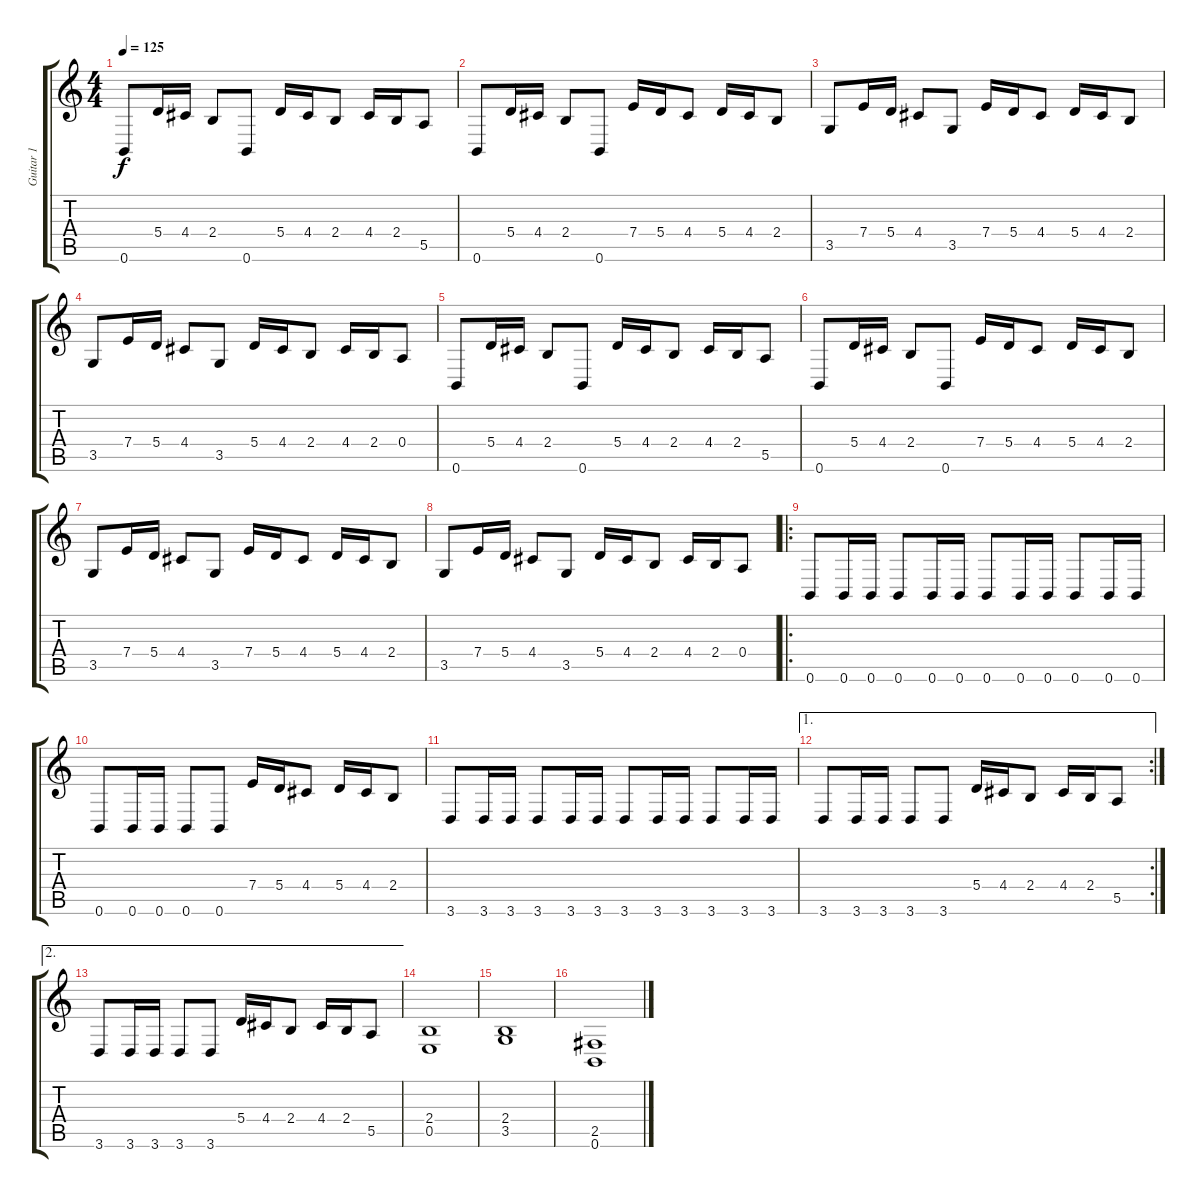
\track ("Guitar 1" "Guitar 1") {instrument distortionguitar}
\staff {score tabs}
\tuning (B3 Gb3 D3 A2 E2 B1) {hide}
\ts (4 4)
\tempo 125
\clef g2
\ks c
0.6.8{dy f} 5.4.16 4.4.16 2.4.8 0.6.8 5.4.16 4.4.16 2.4.8 4.4.16 2.4.16 5.5.8 |
0.6.8 5.4.16 4.4.16 2.4.8 0.6.8 7.4.16 5.4.16 4.4.8 5.4.16 4.4.16 2.4.8 |
3.5.8 7.4.16 5.4.16 4.4.8 3.5.8 7.4.16 5.4.16 4.4.8 5.4.16 4.4.16 2.4.8 |
3.5.8 7.4.16 5.4.16 4.4.8 3.5.8 5.4.16 4.4.16 2.4.8 4.4.16 2.4.16 0.4.8 |
0.6.8 5.4.16 4.4.16 2.4.8 0.6.8 5.4.16 4.4.16 2.4.8 4.4.16 2.4.16 5.5.8 |
0.6.8 5.4.16 4.4.16 2.4.8 0.6.8 7.4.16 5.4.16 4.4.8 5.4.16 4.4.16 2.4.8 |
3.5.8 7.4.16 5.4.16 4.4.8 3.5.8 7.4.16 5.4.16 4.4.8 5.4.16 4.4.16 2.4.8 |
3.5.8 7.4.16 5.4.16 4.4.8 3.5.8 5.4.16 4.4.16 2.4.8 4.4.16 2.4.16 0.4.8 |
\ro
0.6.8 0.6.16 0.6.16 0.6.8 0.6.16 0.6.16 0.6.8 0.6.16 0.6.16 0.6.8 0.6.16 0.6.16 |
0.6.8 0.6.16 0.6.16 0.6.8 0.6.8 7.4.16 5.4.16 4.4.8 5.4.16 4.4.16 2.4.8 |
3.6.8 3.6.16 3.6.16 3.6.8 3.6.16 3.6.16 3.6.8 3.6.16 3.6.16 3.6.8 3.6.16 3.6.16 |
\ae 1
\rc 2
3.6.8 3.6.16 3.6.16 3.6.8 3.6.8 5.4.16 4.4.16 2.4.8 4.4.16 2.4.16 5.5.8 |
\ae 2
3.6.8 3.6.16 3.6.16 3.6.8 3.6.8 5.4.16 4.4.16 2.4.8 4.4.16 2.4.16 5.5.8 |
(2.4 0.5).1 |
(2.4 3.5).1 |
(2.5 0.6).1
